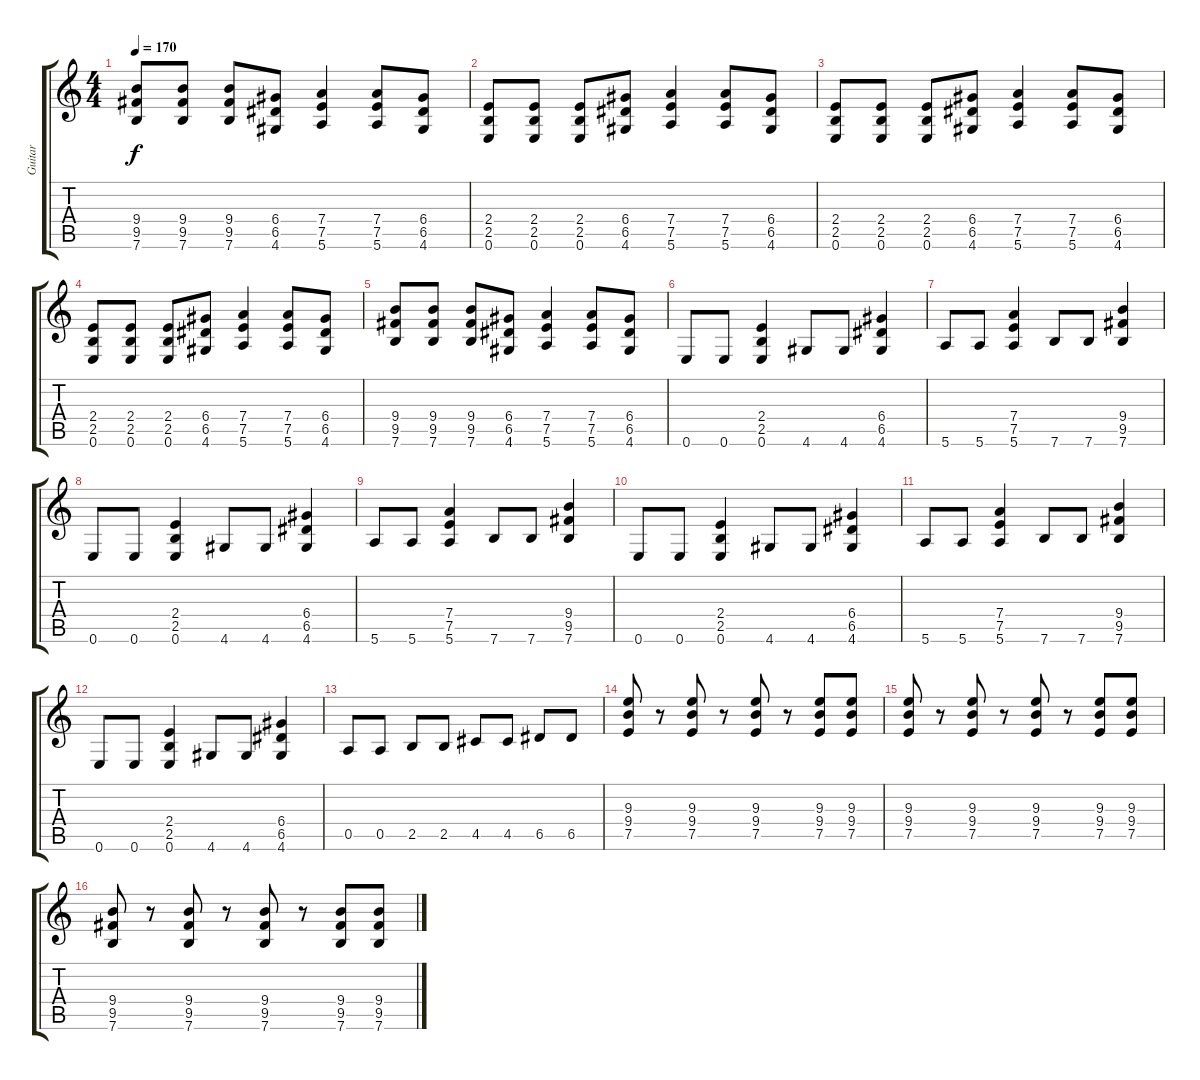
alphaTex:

\track ("Guitar " "Guitar ") {instrument distortionguitar}
\staff {score tabs}
\tuning (E4 B3 G3 D3 A2 E2) {hide}
\ts (4 4)
\tempo 170
\clef g2
\ks c
(9.4 9.5 7.6).8{dy f} (9.4 9.5 7.6).8 (9.4 9.5 7.6).8 (6.4 6.5 4.6).8 (7.4 7.5 5.6).4 (7.4 7.5 5.6).8 (6.4 6.5 4.6).8 |
(2.4 2.5 0.6).8 (2.4 2.5 0.6).8 (2.4 2.5 0.6).8 (6.4 6.5 4.6).8 (7.4 7.5 5.6).4 (7.4 7.5 5.6).8 (6.4 6.5 4.6).8 |
(2.4 2.5 0.6).8 (2.4 2.5 0.6).8 (2.4 2.5 0.6).8 (6.4 6.5 4.6).8 (7.4 7.5 5.6).4 (7.4 7.5 5.6).8 (6.4 6.5 4.6).8 |
(2.4 2.5 0.6).8 (2.4 2.5 0.6).8 (2.4 2.5 0.6).8 (6.4 6.5 4.6).8 (7.4 7.5 5.6).4 (7.4 7.5 5.6).8 (6.4 6.5 4.6).8 |
(9.4 9.5 7.6).8 (9.4 9.5 7.6).8 (9.4 9.5 7.6).8 (6.4 6.5 4.6).8 (7.4 7.5 5.6).4 (7.4 7.5 5.6).8 (6.4 6.5 4.6).8 |
0.6.8 0.6.8 (2.4 2.5 0.6).4 4.6.8 4.6.8 (6.4 6.5 4.6).4 |
5.6.8 5.6.8 (7.4 7.5 5.6).4 7.6.8 7.6.8 (9.4 9.5 7.6).4 |
0.6.8 0.6.8 (2.4 2.5 0.6).4 4.6.8 4.6.8 (6.4 6.5 4.6).4 |
5.6.8 5.6.8 (7.4 7.5 5.6).4 7.6.8 7.6.8 (9.4 9.5 7.6).4 |
0.6.8 0.6.8 (2.4 2.5 0.6).4 4.6.8 4.6.8 (6.4 6.5 4.6).4 |
5.6.8 5.6.8 (7.4 7.5 5.6).4 7.6.8 7.6.8 (9.4 9.5 7.6).4 |
0.6.8 0.6.8 (2.4 2.5 0.6).4 4.6.8 4.6.8 (6.4 6.5 4.6).4 |
0.5.8 0.5.8 2.5.8 2.5.8 4.5.8 4.5.8 6.5.8 6.5.8 |
(9.3 9.4 7.5).8 r.8 (9.3 9.4 7.5).8 r.8 (9.3 9.4 7.5).8 r.8 (9.3 9.4 7.5).8 (9.3 9.4 7.5).8 |
(9.3 9.4 7.5).8 r.8 (9.3 9.4 7.5).8 r.8 (9.3 9.4 7.5).8 r.8 (9.3 9.4 7.5).8 (9.3 9.4 7.5).8 |
(9.4 9.5 7.6).8 r.8 (9.4 9.5 7.6).8 r.8 (9.4 9.5 7.6).8 r.8 (9.4 9.5 7.6).8 (9.4 9.5 7.6).8
